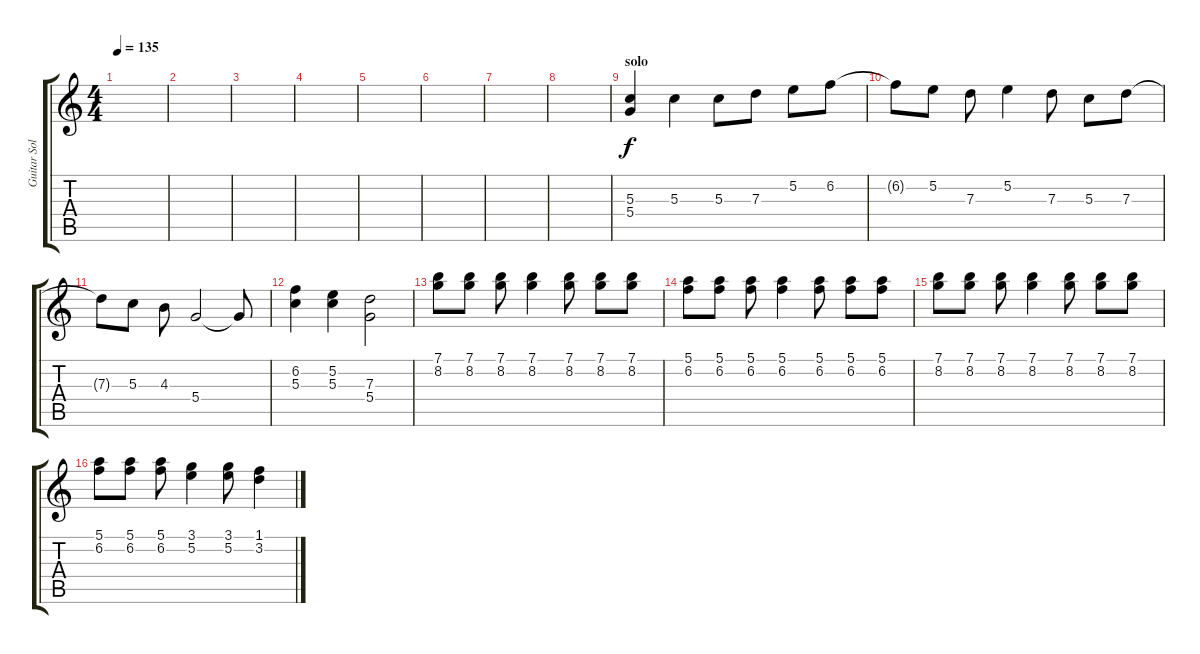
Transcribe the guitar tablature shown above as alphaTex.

\track ("Guitar Solo" "Guitar Sol") {instrument distortionguitar}
\staff {score tabs}
\tuning (E4 B3 G3 D3 A2 E2) {hide}
\ts (4 4)
\tempo 135
\clef g2
\ks c
|
|
|
|
|
|
|
|
\section ("" "solo")
(5.3 5.4).4 5.3.4 5.3.8 7.3.8 5.2.8 6.2.8 |
6.2{t}.8 5.2.8 7.3.8 5.2.4 7.3.8 5.3.8 7.3.8 |
7.3{t}.8 5.3.8 4.3.8 5.4.2 5.4{t}.8 |
(6.2 5.3).4 (5.2 5.3).4 (7.3 5.4).2 |
(7.1 8.2).8 (7.1 8.2).8 (7.1 8.2).8 (7.1 8.2).4 (7.1 8.2).8 (7.1 8.2).8 (7.1 8.2).8 |
(5.1 6.2).8 (5.1 6.2).8 (5.1 6.2).8 (5.1 6.2).4 (5.1 6.2).8 (5.1 6.2).8 (5.1 6.2).8 |
(7.1 8.2).8 (7.1 8.2).8 (7.1 8.2).8 (7.1 8.2).4 (7.1 8.2).8 (7.1 8.2).8 (7.1 8.2).8 |
(5.1 6.2).8 (5.1 6.2).8 (5.1 6.2).8 (3.1 5.2).4 (3.1 5.2).8 (1.1 3.2).4
